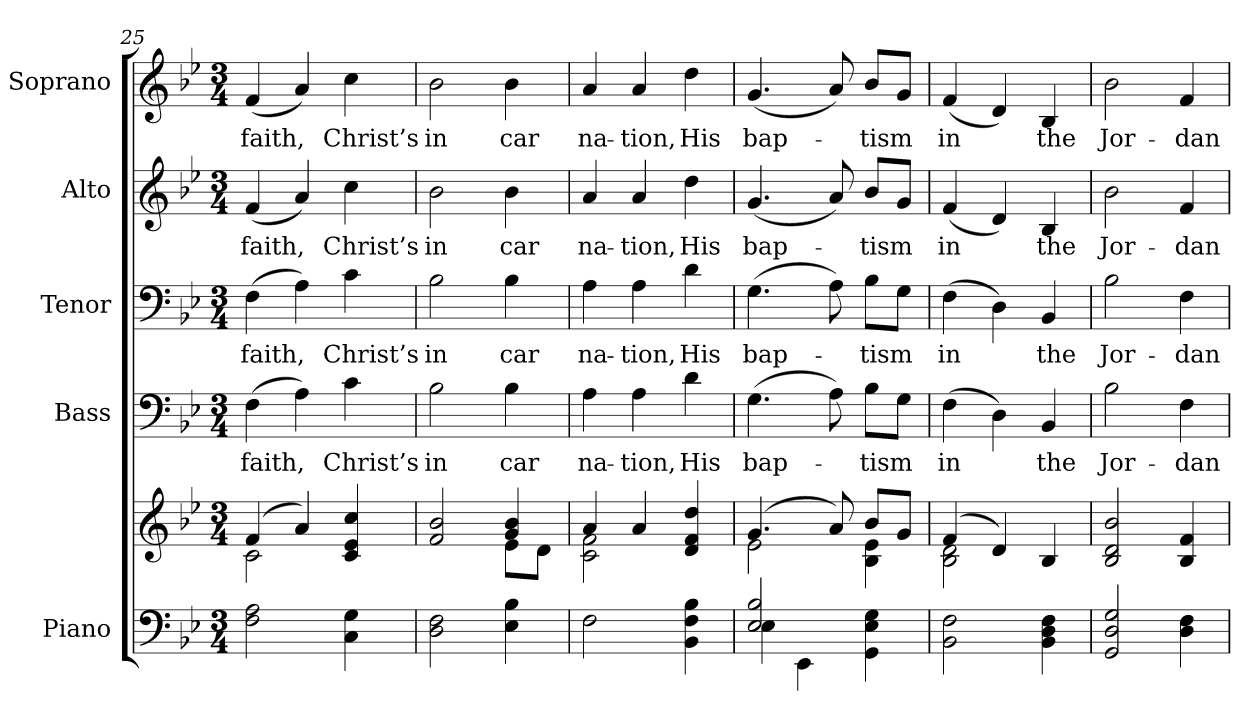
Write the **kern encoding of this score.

**kern	**kern	**kern	**text	**kern	**text	**kern	**text	**kern	**text
*part5	*part5	*part4	*part4	*part3	*part3	*part2	*part2	*part1	*part1
*staff6	*staff5	*staff4	*staff4	*staff3	*staff3	*staff2	*staff2	*staff1	*staff1
*I"Piano	*	*I"Bass	*	*I"Tenor	*	*I"Alto	*	*I"Soprano	*
*I'Pno.	*	*I'B.	*	*I'T.	*	*I'A.	*	*I'S.	*
*clefF4	*clefG2	*clefF4	*	*clefF4	*	*clefG2	*	*clefG2	*
*k[b-e-]	*k[b-e-]	*k[b-e-]	*	*k[b-e-]	*	*k[b-e-]	*	*k[b-e-]	*
*g:	*g:	*g:	*	*g:	*	*g:	*	*g:	*
*M3/4	*M3/4	*M3/4	*	*M3/4	*	*M3/4	*	*M3/4	*
=25	=25	=25	=25	=25	=25	=25	=25	=25	=25
*	*^	*	*	*	*	*	*	*	*
!	!	!	!	!LO:LY:b:color=#000000	!	!	!	!	!	!
!	!	!	!	!	!	!LO:LY:b:color=#000000	!	!	!	!
!	!	!	!	!	!	!	!	!LO:LY:b:color=#000000	!	!
!	!	!	!	!	!	!	!	!	!	!LO:LY:b:color=#000000
2Fi\ 2Ai	(4fi/	2ci\	(4Fi\	faith,	(4Fi\	faith,	(4fi/	faith,	(4fi/	faith,
.	4ai/)	.	4Ai\)	.	4Ai\)	.	4ai/)	.	4ai/)	.
!	!	!	!	!LO:LY:b:color=#000000	!	!	!	!	!	!
!	!	!	!	!	!	!LO:LY:b:color=#000000	!	!	!	!
!	!	!	!	!	!	!	!	!LO:LY:b:color=#000000	!	!
!	!	!	!	!	!	!	!	!	!	!LO:LY:b:color=#000000
4Ci\ 4Gi	4ci/ 4e-i 4cci	4ryy	4ci\	Christ’s	4ci\	Christ’s	4cci\	Christ’s	4cci\	Christ’s
=26	=26	=26	=26	=26	=26	=26	=26	=26	=26	=26
!	!	!	!	!LO:LY:b:color=#000000	!	!	!	!	!	!
!	!	!	!	!	!	!LO:LY:b:color=#000000	!	!	!	!
!	!	!	!	!	!	!	!	!LO:LY:b:color=#000000	!	!
!	!	!	!	!	!	!	!	!	!	!LO:LY:b:color=#000000
2Di\ 2Fi	2fi/ 2b-i	2ryy	2B-i\	in	2B-i\	in	2b-i\	in	2b-i\	in
!	!	!	!	!LO:LY:b:color=#000000	!	!	!	!	!	!
!	!	!	!	!	!	!LO:LY:b:color=#000000	!	!	!	!
!	!	!	!	!	!	!	!	!LO:LY:b:color=#000000	!	!
!	!	!	!	!	!	!	!	!	!	!LO:LY:b:color=#000000
4E-i\ 4B-i	4gi/ 4b-i	8e-i\L	4B-i\	car	4B-i\	car	4b-i\	car	4b-i\	car
.	.	8di\J	.	.	.	.	.	.	.	.
!!LO:PB:g=z
=27	=27	=27	=27	=27	=27	=27	=27	=27	=27	=27
!	!	!	!	!LO:LY:b:color=#000000	!	!	!	!	!	!
!	!	!	!	!	!	!LO:LY:b:color=#000000	!	!	!	!
!	!	!	!	!	!	!	!	!LO:LY:b:color=#000000	!	!
!	!	!	!	!	!	!	!	!	!	!LO:LY:b:color=#000000
2Fi\	4ai/	2ci\ 2fi	4Ai\	na-	4Ai\	na-	4ai/	na-	4ai/	na-
!	!	!	!	!LO:LY:b:color=#000000	!	!	!	!	!	!
!	!	!	!	!	!	!LO:LY:b:color=#000000	!	!	!	!
!	!	!	!	!	!	!	!	!LO:LY:b:color=#000000	!	!
!	!	!	!	!	!	!	!	!	!	!LO:LY:b:color=#000000
.	4ai/	.	4Ai\	-tion,	4Ai\	-tion,	4ai/	-tion,	4ai/	-tion,
!	!	!	!	!LO:LY:b:color=#000000	!	!	!	!	!	!
!	!	!	!	!	!	!LO:LY:b:color=#000000	!	!	!	!
!	!	!	!	!	!	!	!	!LO:LY:b:color=#000000	!	!
!	!	!	!	!	!	!	!	!	!	!LO:LY:b:color=#000000
4BB-i\ 4Fi 4B-i	4di/ 4fi 4ddi	4ryy	4di\	His	4di\	His	4ddi\	His	4ddi\	His
=28	=28	=28	=28	=28	=28	=28	=28	=28	=28	=28
*^	*	*	*	*	*	*	*	*	*	*
!	!	!	!	!	!LO:LY:b:color=#000000	!	!	!	!	!	!
!	!	!	!	!	!	!	!LO:LY:b:color=#000000	!	!	!	!
!	!	!	!	!	!	!	!	!	!LO:LY:b:color=#000000	!	!
!	!	!	!	!	!	!	!	!	!	!	!LO:LY:b:color=#000000
2E-i/ 2B-i	4E-i\	(4.gi/	2e-i\	(4.Gi\	bap-	(4.Gi\	bap-	(4.gi/	bap-	(4.gi/	bap-
.	4EE-i\	.	.	.	.	.	.	.	.	.	.
.	.	8ai/)	.	8Ai\)	.	8Ai\)	.	8ai/)	.	8ai/)	.
!	!	!	!	!	!LO:LY:b:color=#000000	!	!	!	!	!	!
!	!	!	!	!	!	!	!LO:LY:b:color=#000000	!	!	!	!
!	!	!	!	!	!	!	!	!	!LO:LY:b:color=#000000	!	!
!	!	!	!	!	!	!	!	!	!	!	!LO:LY:b:color=#000000
4GGi\ 4E-i 4Gi	4ryy	8b-i/L	4B-i\ 4e-i	8B-i\L	-tism	8B-i\L	-tism	8b-i/L	-tism	8b-i/L	-tism
.	.	8gi/J	.	8Gi\J	.	8Gi\J	.	8gi/J	.	8gi/J	.
*v	*v	*	*	*	*	*	*	*	*	*	*
=29	=29	=29	=29	=29	=29	=29	=29	=29	=29	=29
!	!	!	!	!LO:LY:b:color=#000000	!	!	!	!	!	!
!	!	!	!	!	!	!LO:LY:b:color=#000000	!	!	!	!
!	!	!	!	!	!	!	!	!LO:LY:b:color=#000000	!	!
!	!	!	!	!	!	!	!	!	!	!LO:LY:b:color=#000000
2BB-i\ 2Fi	(4fi/	2B-i\ 2di	(4Fi\	in	(4Fi\	in	(4fi/	in	(4fi/	in
.	4di/)	.	4Di\)	.	4Di\)	.	4di/)	.	4di/)	.
!	!	!	!	!LO:LY:b:color=#000000	!	!	!	!	!	!
!	!	!	!	!	!	!LO:LY:b:color=#000000	!	!	!	!
!	!	!	!	!	!	!	!	!LO:LY:b:color=#000000	!	!
!	!	!	!	!	!	!	!	!	!	!LO:LY:b:color=#000000
4BB-i\ 4Di 4Fi	4B-i/	4ryy	4BB-i/	the	4BB-i/	the	4B-i/	the	4B-i/	the
*	*v	*v	*	*	*	*	*	*	*	*
=30	=30	=30	=30	=30	=30	=30	=30	=30	=30
*	*^	*	*	*	*	*	*	*	*
!	!	!	!	!LO:LY:b:color=#000000	!	!	!	!	!	!
*	*v	*v	*	*	*	*	*	*	*	*
*	*^	*	*	*	*	*	*	*	*
!	!	!	!	!	!	!LO:LY:b:color=#000000	!	!	!	!
*	*v	*v	*	*	*	*	*	*	*	*
*	*^	*	*	*	*	*	*	*	*
!	!	!	!	!	!	!	!	!LO:LY:b:color=#000000	!	!
*	*v	*v	*	*	*	*	*	*	*	*
*	*^	*	*	*	*	*	*	*	*
!	!	!	!	!	!	!	!	!	!	!LO:LY:b:color=#000000
*	*v	*v	*	*	*	*	*	*	*	*
2GGi/ 2Di 2Gi	2B-i/ 2di 2b-i	2B-i\	Jor-	2B-i\	Jor-	2b-i\	Jor-	2b-i\	Jor-
!	!	!	!LO:LY:b:color=#000000	!	!	!	!	!	!
!	!	!	!	!	!LO:LY:b:color=#000000	!	!	!	!
!	!	!	!	!	!	!	!LO:LY:b:color=#000000	!	!
!	!	!	!	!	!	!	!	!	!LO:LY:b:color=#000000
4Di\ 4Fi	4B-i/ 4fi	4Fi\	-dan	4Fi\	-dan	4fi/	-dan	4fi/	-dan
=	=	=	=	=	=	=	=	=	=
*-	*-	*-	*-	*-	*-	*-	*-	*-	*-
